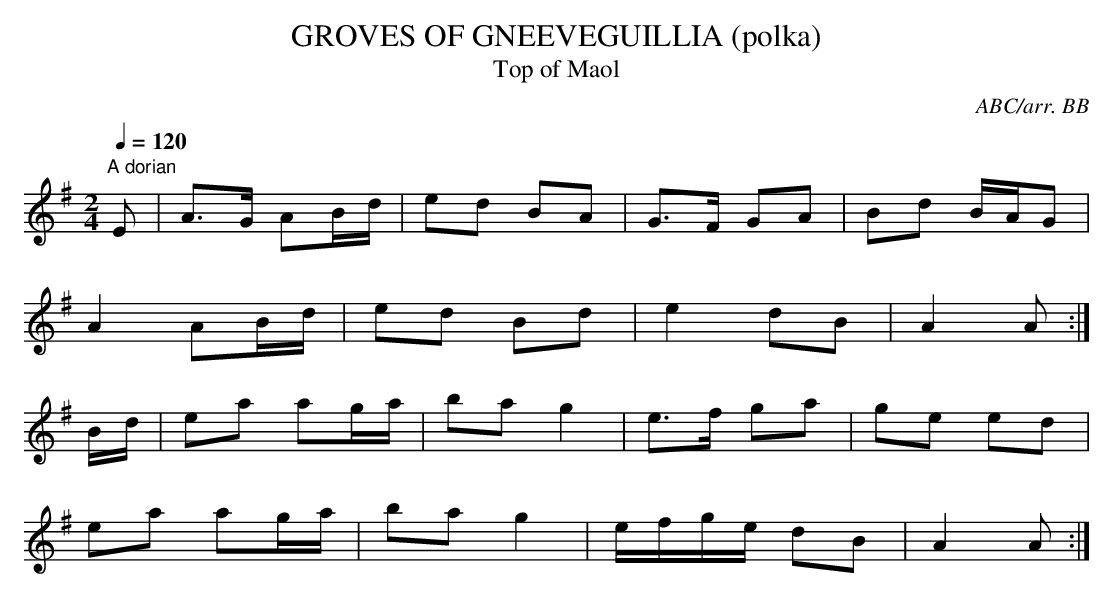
X:1
T:GROVES OF GNEEVEGUILLIA (polka)
T:Top of Maol
C:ABC/arr. BB
(tunefolder 182)
Q:1/4=120
M:2/4
L:1/8
K:G
"A dorian"
E|A>G AB/d/|ed BA|G>F GA|Bd B/A/G|
A2 AB/d/|ed Bd|e2 dB|A2 A:|
B/d/|ea ag/a/|ba g2|e>f ga|ge ed|
ea ag/a/|ba g2|e/f/g/e/ dB|A2 A:|
